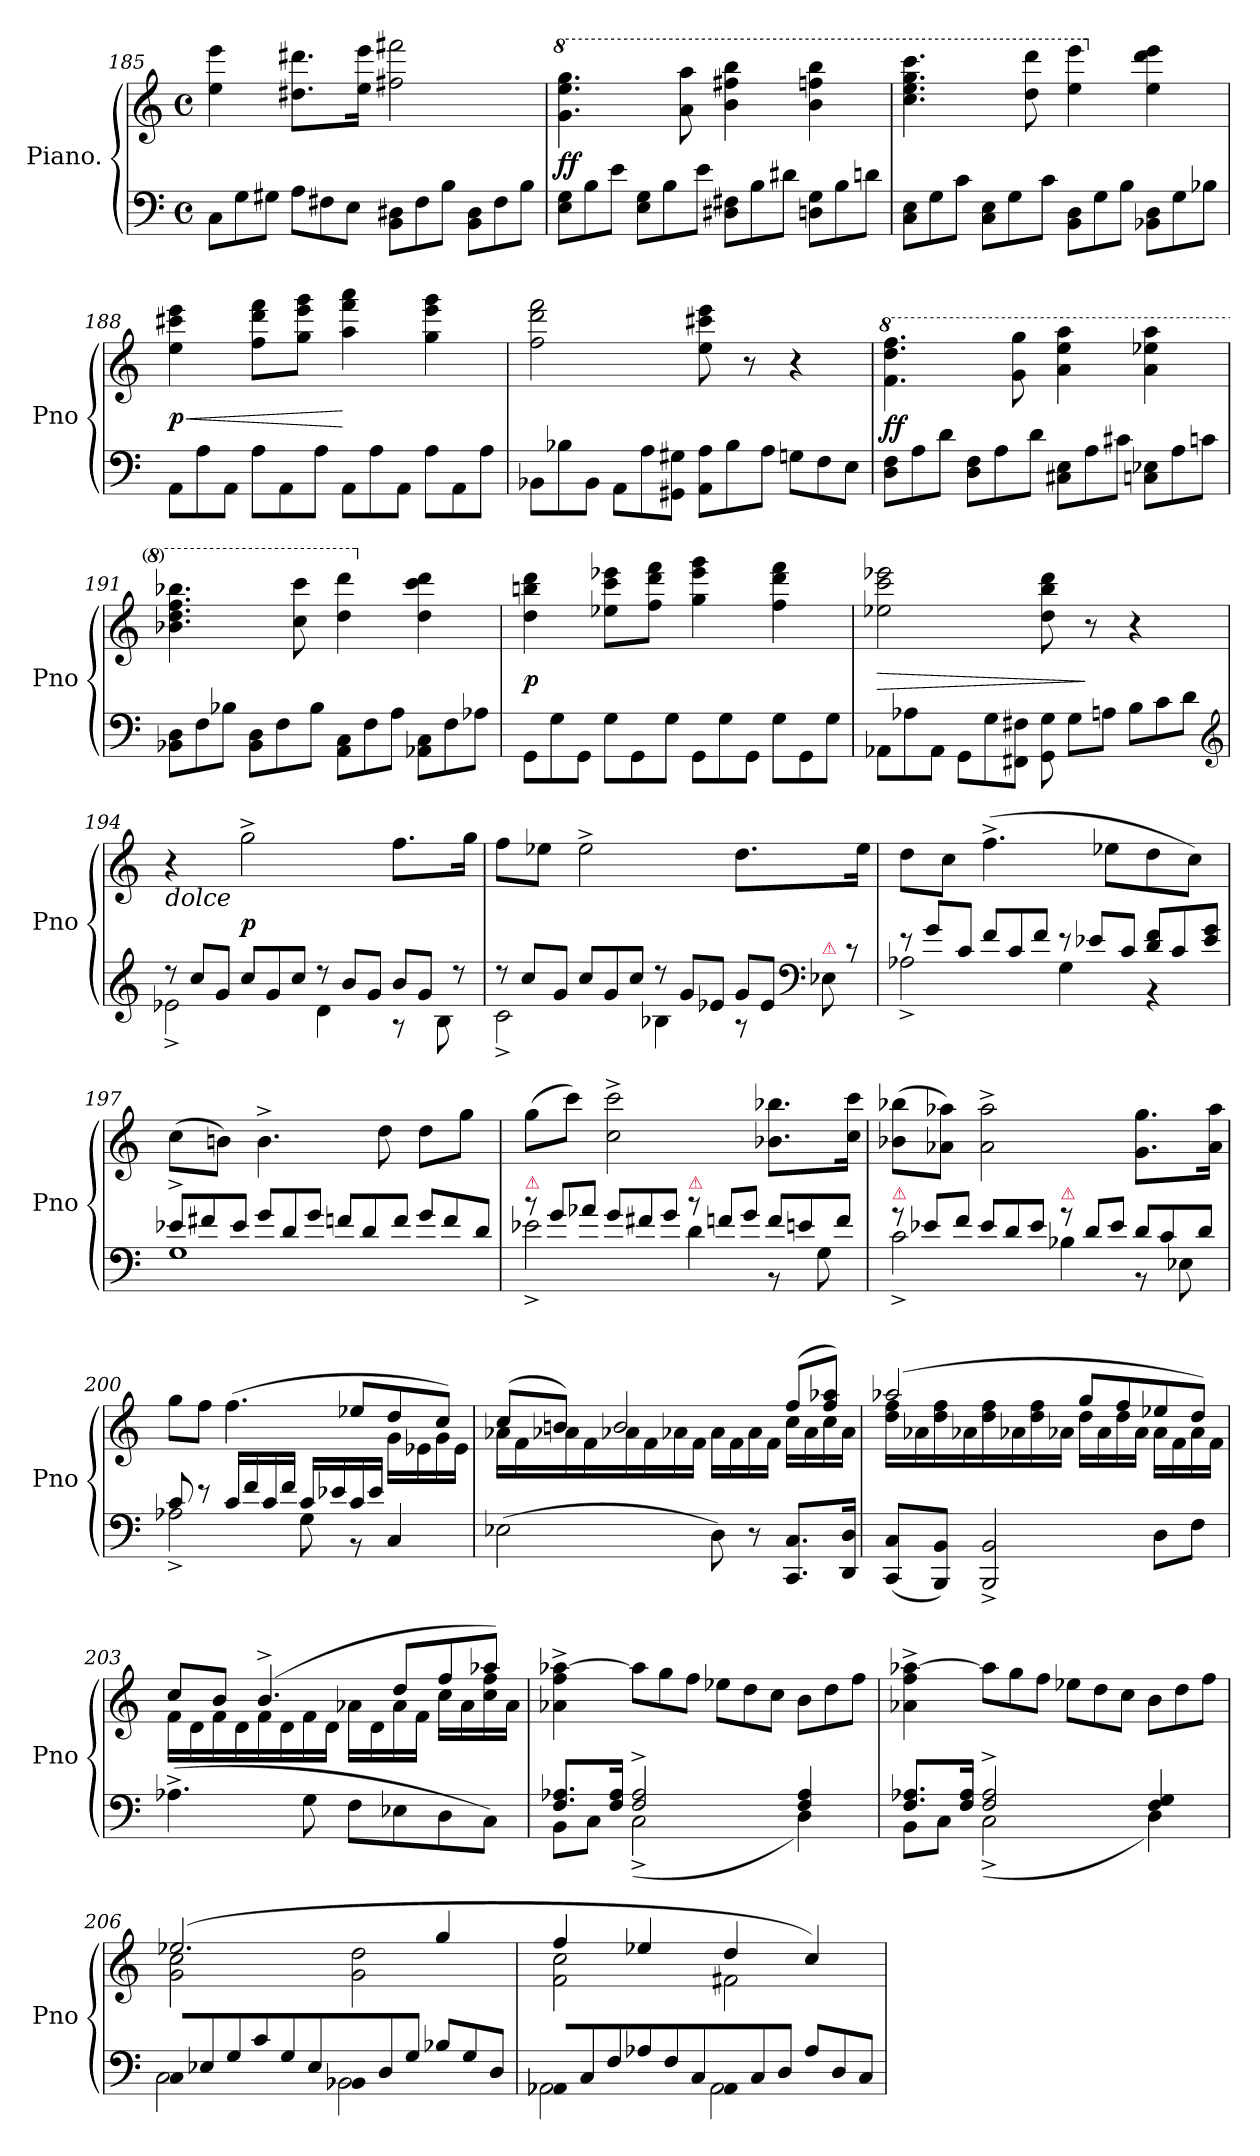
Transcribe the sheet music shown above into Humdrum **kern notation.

**kern	**kern	**dynam
*part1	*part1	*part1
*staff2	*staff1	*staff1/2
*I"Piano.	*	*
*I'Pno	*	*
*clefF4	*clefG2	*
*k[]	*k[]	*
*C:	*C:	*
*M4/4	*M4/4	*
*met(c)	*met(c)	*
*Xtuplet	*	*
=185	=185	=185
12C\L	4ee\ 4eee\	.
12G\	.	.
12G#X\J	.	.
12A\L	8.dd#X\ 8.ddd#X\L	.
12F#X\	.	.
12E\J	.	.
.	16ee\ 16eee\Jk	.
12BB\ 12D#X\L	2ff#X\ 2fff#X\	.
12F#\	.	.
12B\J	.	.
12BB\ 12D#\L	.	.
12F#\	.	.
12B\J	.	.
=186	=186	=186
*	*8va	*
12E\ 12G\L	4.gg\ 4.eee\ 4.ggg\	ff
12B\	.	.
12e\J	.	.
12E\ 12G\L	.	.
12B\	.	.
.	8aa\ 8aaa\	.
12e\J	.	.
12D#X\ 12F#X\L	4bb\ 4fff#X\ 4bbb\	.
12B\	.	.
12d#X\J	.	.
12Dn\ 12G\L	4bb\ 4fffn\ 4bbb\	.
12B\	.	.
12dn\J	.	.
=187	=187	=187
12C\ 12E\L	4.ccc\ 4.eee\ 4.ggg\ 4.cccc\	.
12G\	.	.
12c\J	.	.
12C\ 12E\L	.	.
12G\	.	.
.	8ddd\ 8dddd\	.
12c\J	.	.
12BB\ 12D\L	4eee\ 4eeee\	.
12G\	.	.
12B\J	.	.
*	*X8va	*
12BB-X\ 12D\L	4ee\ 4ddd\ 4eee\	.
12G\	.	.
12B-X\J	.	.
=188	=188	=188
12AA\L	4ee\ 4ccc#X\ 4eee\	< p
12A\	.	.
12AA\J	.	.
12A\L	8ff\ 8ddd\ 8fff\L	.
12AA\	.	.
.	8gg\ 8eee\ 8ggg\J	.
12A\J	.	.
12AA\L	4aa\ 4fff\ 4aaa\	[
12A\	.	.
12AA\J	.	.
12A\L	4gg\ 4eee\ 4ggg\	.
12AA\	.	.
12A\J	.	.
=189	=189	=189
12BB-X\L	2ff\ 2ddd\ 2fff\	.
12B-X\	.	.
12BB-\J	.	.
12AA\L	.	.
12A\	.	.
12GG#X\ 12G#X\J	.	.
12AA\ 12A\L	8ee\ 8ccc#X\ 8eee\	.
12B-\	.	.
.	8r	.
12A\J	.	.
12Gn\L	4r	.
12F\	.	.
12E\J	.	.
=190	=190	=190
*	*8va	*
12D\ 12F\L	4.ff\ 4.ddd\ 4.fff\	ff
12A\	.	.
12d\J	.	.
12D\ 12F\L	.	.
12A\	.	.
.	8gg\ 8ggg\	.
12d\J	.	.
12C#X\ 12E\L	4aa\ 4eee\ 4aaa\	.
12A\	.	.
12c#X\J	.	.
12Cn\ 12E-X\L	4aa\ 4eee-X\ 4aaa\	.
12A\	.	.
12cn\J	.	.
=191	=191	=191
12BB-X\ 12D\L	4.bb-X\ 4.ddd\ 4.fff\ 4.bbb-X\	.
12F\	.	.
12B-X\J	.	.
12BB-\ 12D\L	.	.
12F\	.	.
.	8ccc\ 8cccc\	.
12B-\J	.	.
12AA\ 12C\L	4ddd\ 4dddd\	.
12F\	.	.
12A\J	.	.
*	*X8va	*
12AA-X\ 12C\L	4dd\ 4ccc\ 4ddd\	.
12F\	.	.
12A-X\J	.	.
=192	=192	=192
12GG\L	4dd\ 4bbn\ 4ddd\	p
12G\	.	.
12GG\J	.	.
12G\L	8ee-X\ 8ccc\ 8eee-X\L	.
12GG\	.	.
.	8ff\ 8ddd\ 8fff\J	.
12G\J	.	.
12GG\L	4gg\ 4eee-\ 4ggg\	.
12G\	.	.
12GG\J	.	.
12G\L	4ff\ 4ddd\ 4fff\	.
12GG\	.	.
12G\J	.	.
=193	=193	=193
12AA-X\L	2ee-X\ 2ccc\ 2eee-X\	>
12A-X\	.	.
12AA-\J	.	.
12GG\L	.	.
12G\	.	.
12FF#X\ 12F#X\J	.	.
12GG\ 12G\	8dd\ 8bb\ 8ddd\	.
12G\L	.	.
.	8r	]
12An\J	.	.
12B\L	4r	.
12c\	.	.
12d\J	.	.
*clefG2	*	*
=194	=194	=194
*^	*	*
!	!	!LO:TX:b:i:t=dolce	!
12r	2e-X^\	4r	.
12cc/L	.	.	.
12g/J	.	.	.
12cc/L	.	2gg^\	p
12g/	.	.	.
12cc/J	.	.	.
12r	4d\	.	.
12b/L	.	.	.
12g/J	.	.	.
12b/L	8r	8.ff\L	.
12g/J	.	.	.
.	8B\	.	.
12r	.	.	.
.	.	16gg\Jk	.
=195	=195	=195	=195
12r	2c^\	8ff\L	.
12cc/L	.	.	.
.	.	8ee-X\J	.
12g/J	.	.	.
12cc/L	.	2ee-^\	.
12g/	.	.	.
12cc/J	.	.	.
12r	4B-X\	.	.
12g/L	.	.	.
12e-X/J	.	.	.
12g/L	8r	8.dd\L	.
12e-/J	.	.	.
*clefF4	*	*	*
!	!LO:TX:a:color=crimson:t=⚠	!	!
.	8E-X\	.	.
12r	.	.	.
.	.	16ee-\Jk	.
=196	=196	=196	=196
12r	2A-X^\	8dd\L	.
12g/L	.	.	.
.	.	8cc\J	.
12c/J	.	.	.
12f/L	.	(4.ff^\	.
12c/	.	.	.
12f/J	.	.	.
12r	4G\	.	.
12e-X/L	.	.	.
.	.	8ee-X\L	.
12c/J	.	.	.
12d/ 12f/L	4r	8dd\	.
12c/	.	.	.
.	.	8cc\J)	.
12e-/ 12g/J	.	.	.
=197	=197	=197	=197
12e-X^/L	1G	(8cc\L	.
12f#X/	.	.	.
.	.	8bn\J)	.
12e-/J	.	.	.
12g/L	.	4.b^\	.
12d/	.	.	.
12g/J	.	.	.
12fn/L	.	.	.
12d/	.	.	.
.	.	8dd\	.
12f/J	.	.	.
12g/L	.	8dd\L	.
12f/	.	.	.
.	.	8gg\J	.
12d/J	.	.	.
=198	=198	=198	=198
!LO:TX:a:color=crimson:t=⚠	!	!	!
12r	2e-X^\	(8gg\L	.
12g/L	.	.	.
.	.	8ccc\J)	.
12a-X/J	.	.	.
12g/L	.	2cc^\ 2ccc^\	.
12f#X/	.	.	.
12g/J	.	.	.
!LO:TX:a:color=crimson:t=⚠	!	!	!
12r	4d\	.	.
12fn/L	.	.	.
12g/J	.	.	.
12f/L	8r	8.b-X\ 8.bb-X\L	.
12en/	.	.	.
.	8G\	.	.
12f/J	.	.	.
.	.	16cc\ 16ccc\Jk	.
=199	=199	=199	=199
!LO:TX:a:color=crimson:t=⚠	!	!	!
12r	2c^\	(8b-X\ 8bb-X\L	.
12e-X/L	.	.	.
.	.	8a-X\ 8aa-X\J)	.
12f/J	.	.	.
12e-/L	.	2a-^\ 2aa-^\	.
12d/	.	.	.
12e-/J	.	.	.
!LO:TX:a:color=crimson:t=⚠	!	!	!
12r	4B-X\	.	.
12d/L	.	.	.
12e-/J	.	.	.
12d/L	8r	8.g\ 8.gg\L	.
12c/	.	.	.
.	8E-X\	.	.
12d/J	.	.	.
.	.	16a-\ 16aa-\Jk	.
=200	=200	=200	=200
*	*	*^	*
8c/	2A-X^\	8gg\L	2.ryy	.
8r	.	8ff\J	.	.
16c/LL	.	(4.ff\	.	.
16f/	.	.	.	.
16c/	.	.	.	.
16f/JJ	.	.	.	.
16c/LL	8G\	.	.	.
16e-X/	.	.	.	.
16c/	8r	8ee-X/L	.	.
16e-/JJ	.	.	.	.
4C/	4ryy	8dd/	16g\LL	.
.	.	.	16e-X\	.
.	.	8cc/J)	16g\	.
.	.	.	16e-\JJ	.
*v	*v	*	*	*
=201	=201	=201	=201
*	*tremolo	*	*
(2E-X\	(8cc/L	16a-X\LL	.
.	.	16f\	.
.	8bn/J)	16a-X\	.
.	.	16f\	.
.	2b/	16a-X\	.
.	.	16f\	.
.	.	16a-X\	.
.	.	16f\JJ	.
*	*Xtremolo	*	*
8D\)	.	16a-\LL	.
.	.	16f\	.
8r	.	16a-\	.
.	.	16f\JJ	.
8.CC/ 8.C/L	(8ff/L	16cc\LL	.
.	.	16a-\	.
.	8ff/ 8aa-X/J)	16cc\	.
16DD/ 16D/Jk	.	16a-\JJ	.
=202	=202	=202	=202
*	*tremolo	*	*
(8CC/ 8C/L	(2aa-X/	16dd\ 16ff\LL	.
.	.	16a-X\	.
8BBB/ 8BB/J)	.	16dd\ 16ff\	.
.	.	16a-X\	.
2BBB^/ 2BB^/	.	16dd\ 16ff\	.
.	.	16a-X\	.
.	.	16dd\ 16ff\	.
.	.	16a-X\JJ	.
*	*Xtremolo	*	*
.	8gg/L	16dd\LL	.
.	.	16a-\	.
.	8ff/	16dd\	.
.	.	16a-\JJ	.
8D\L	8ee-X/	16a-\LL	.
.	.	16f\	.
8F\J	8dd/J)	16a-\	.
.	.	16f\JJ	.
=203	=203	=203	=203
*	*tremolo	*	*
(4.A-X^\	8cc/L	16f\LL	.
.	.	16d\	.
.	8b/J	16f\	.
.	.	16d\	.
.	(4.b^/	16f\	.
.	.	16d\	.
8G\	.	16f\	.
.	.	16d\JJ	.
*	*Xtremolo	*	*
8F\L	.	16a-X\LL	.
.	.	16d\	.
8E-X\	8dd/L	16a-\	.
.	.	16f\JJ	.
8D\	8ff/	16cc\LL	.
.	.	16a-\	.
8C\J)	8aa-X/J)	16cc\ 16ff\	.
.	.	16a-\JJ	.
*	*v	*v	*
=204	=204	=204
*^	*	*
8.F/ 8.A-X/L	8BB\L	4a-X^\ 4ff^\ [4aa-X^\	.
.	8C\J	.	.
16F/ 16A-/Jk	.	.	.
*	*	*Xtuplet	*
2F^/ 2A-^/	(2C^\	12aa-\L]	.
.	.	12gg\	.
.	.	12ff\J	.
.	.	12ee-X\L	.
.	.	12dd\	.
.	.	12cc\J	.
4F/ 4A-/	4D\)	12b\L	.
.	.	12dd\	.
.	.	12ff\J	.
=205	=205	=205	=205
8.F/ 8.A-X/L	8BB\L	4a-X^\ 4ff^\ [4aa-X^\	.
.	8C\J	.	.
16F/ 16A-/Jk	.	.	.
2F^/ 2A-^/	(2C^\	12aa-\L]	.
.	.	12gg\	.
.	.	12ff\J	.
.	.	12ee-X\L	.
.	.	12dd\	.
.	.	12cc\J	.
4F/ 4G/	4D\)	12b\L	.
.	.	12dd\	.
.	.	12ff\J	.
=206	=206	=206	=206
!LO:N:vis=2	!	!	!
*	*	*^	*
12C/	2C\	(2.ee-X/	2g\ 2cc\	.
12E-X/	.	.	.	.
12G/J	.	.	.	.
12c/L	.	.	.	.
12G/	.	.	.	.
12E-/J	.	.	.	.
!LO:N:vis=2	!	!	!	!
12BB-X/	2BB-X\	.	2g\ 2dd\	.
12D/	.	.	.	.
12G/J	.	.	.	.
12B-X/L	.	4gg/	.	.
12G/	.	.	.	.
12D/J	.	.	.	.
=207	=207	=207	=207	=207
!LO:N:vis=2	!	!	!	!
12AA-X/	2AA-X\	4ff/	2f\ 2cc\	.
12C/	.	.	.	.
12F/J	.	.	.	.
12A-X/L	.	4ee-X/	.	.
12F/	.	.	.	.
12C/J	.	.	.	.
!LO:N:vis=2	!	!	!	!
12AA-/	2AA-\	4dd/	2f#X\	.
12C/	.	.	.	.
12D/J	.	.	.	.
12A-/L	.	4cc/)	.	.
12D/	.	.	.	.
12C/J	.	.	.	.
*v	*v	*	*	*
*	*v	*v	*
=	=	=
*-	*-	*-
